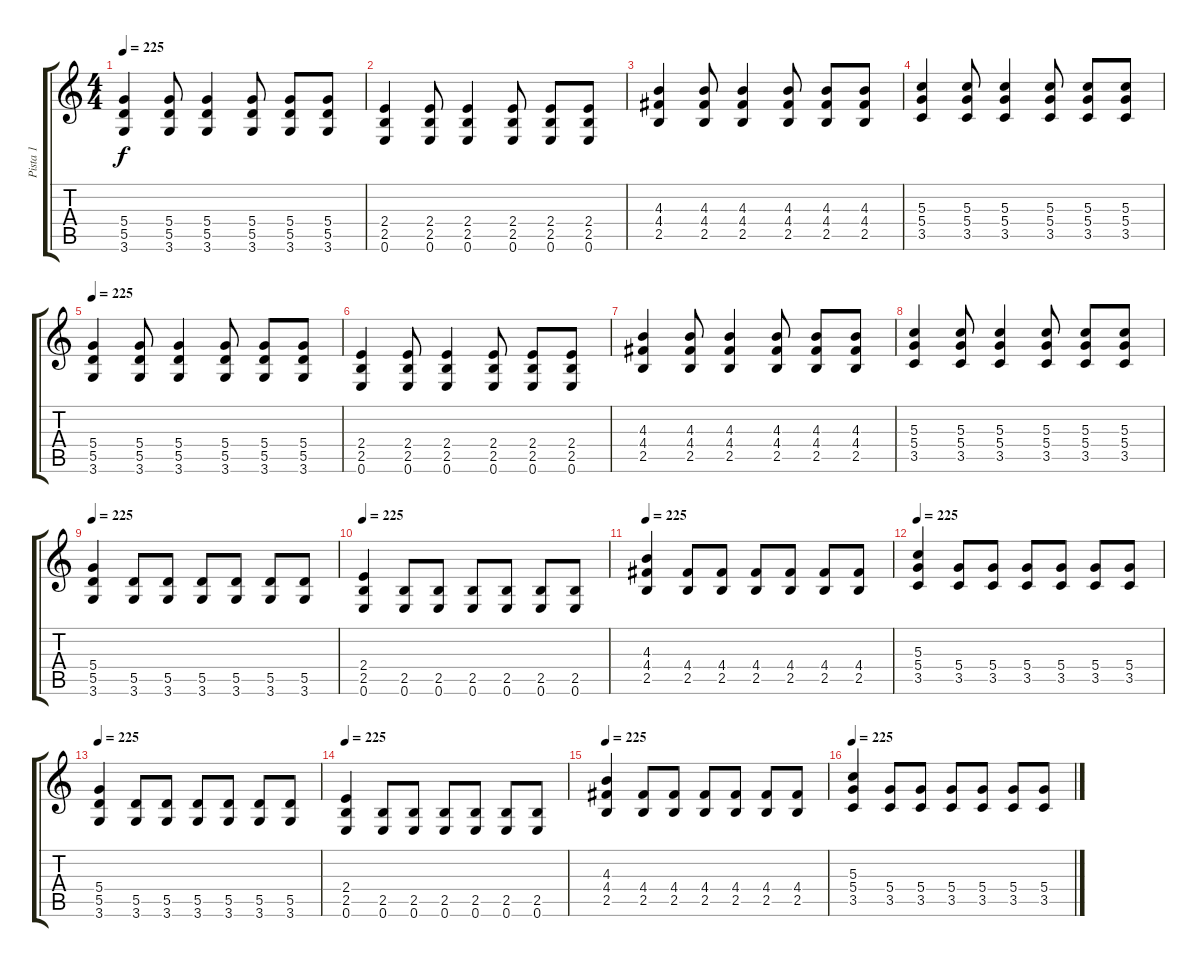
\track ("Pista 1" "Pista 1") {instrument acousticguitarsteel}
\staff {score tabs}
\tuning (E4 B3 G3 D3 A2 E2) {hide}
\ts (4 4)
\tempo 225
\clef g2
\ks c
(5.4 5.5 3.6).4{dy f} (5.4 5.5 3.6).8 (5.4 5.5 3.6).4 (5.4 5.5 3.6).8 (5.4 5.5 3.6).8 (5.4 5.5 3.6).8 |
(2.4 2.5 0.6).4 (2.4 2.5 0.6).8 (2.4 2.5 0.6).4 (2.4 2.5 0.6).8 (2.4 2.5 0.6).8 (2.4 2.5 0.6).8 |
(4.3 4.4 2.5).4 (4.3 4.4 2.5).8 (4.3 4.4 2.5).4 (4.3 4.4 2.5).8 (4.3 4.4 2.5).8 (4.3 4.4 2.5).8 |
(5.3 5.4 3.5).4 (5.3 5.4 3.5).8 (5.3 5.4 3.5).4 (5.3 5.4 3.5).8 (5.3 5.4 3.5).8 (5.3 5.4 3.5).8 |
\tempo 225
(5.4 5.5 3.6).4 (5.4 5.5 3.6).8 (5.4 5.5 3.6).4 (5.4 5.5 3.6).8 (5.4 5.5 3.6).8 (5.4 5.5 3.6).8 |
(2.4 2.5 0.6).4 (2.4 2.5 0.6).8 (2.4 2.5 0.6).4 (2.4 2.5 0.6).8 (2.4 2.5 0.6).8 (2.4 2.5 0.6).8 |
(4.3 4.4 2.5).4 (4.3 4.4 2.5).8 (4.3 4.4 2.5).4 (4.3 4.4 2.5).8 (4.3 4.4 2.5).8 (4.3 4.4 2.5).8 |
(5.3 5.4 3.5).4 (5.3 5.4 3.5).8 (5.3 5.4 3.5).4 (5.3 5.4 3.5).8 (5.3 5.4 3.5).8 (5.3 5.4 3.5).8 |
\tempo 225
(5.4 5.5 3.6).4 (5.5 3.6).8 (5.5 3.6).8 (5.5 3.6).8 (5.5 3.6).8 (5.5 3.6).8 (5.5 3.6).8 |
\tempo 225
(2.4 2.5 0.6).4 (2.5 0.6).8 (2.5 0.6).8 (2.5 0.6).8 (2.5 0.6).8 (2.5 0.6).8 (2.5 0.6).8 |
\tempo 225
(4.3 4.4 2.5).4 (4.4 2.5).8 (4.4 2.5).8 (4.4 2.5).8 (4.4 2.5).8 (4.4 2.5).8 (4.4 2.5).8 |
\tempo 225
(5.3 5.4 3.5).4 (5.4 3.5).8 (5.4 3.5).8 (5.4 3.5).8 (5.4 3.5).8 (5.4 3.5).8 (5.4 3.5).8 |
\tempo 225
(5.4 5.5 3.6).4 (5.5 3.6).8 (5.5 3.6).8 (5.5 3.6).8 (5.5 3.6).8 (5.5 3.6).8 (5.5 3.6).8 |
\tempo 225
(2.4 2.5 0.6).4 (2.5 0.6).8 (2.5 0.6).8 (2.5 0.6).8 (2.5 0.6).8 (2.5 0.6).8 (2.5 0.6).8 |
\tempo 225
(4.3 4.4 2.5).4 (4.4 2.5).8 (4.4 2.5).8 (4.4 2.5).8 (4.4 2.5).8 (4.4 2.5).8 (4.4 2.5).8 |
\tempo 225
(5.3 5.4 3.5).4 (5.4 3.5).8 (5.4 3.5).8 (5.4 3.5).8 (5.4 3.5).8 (5.4 3.5).8 (5.4 3.5).8
